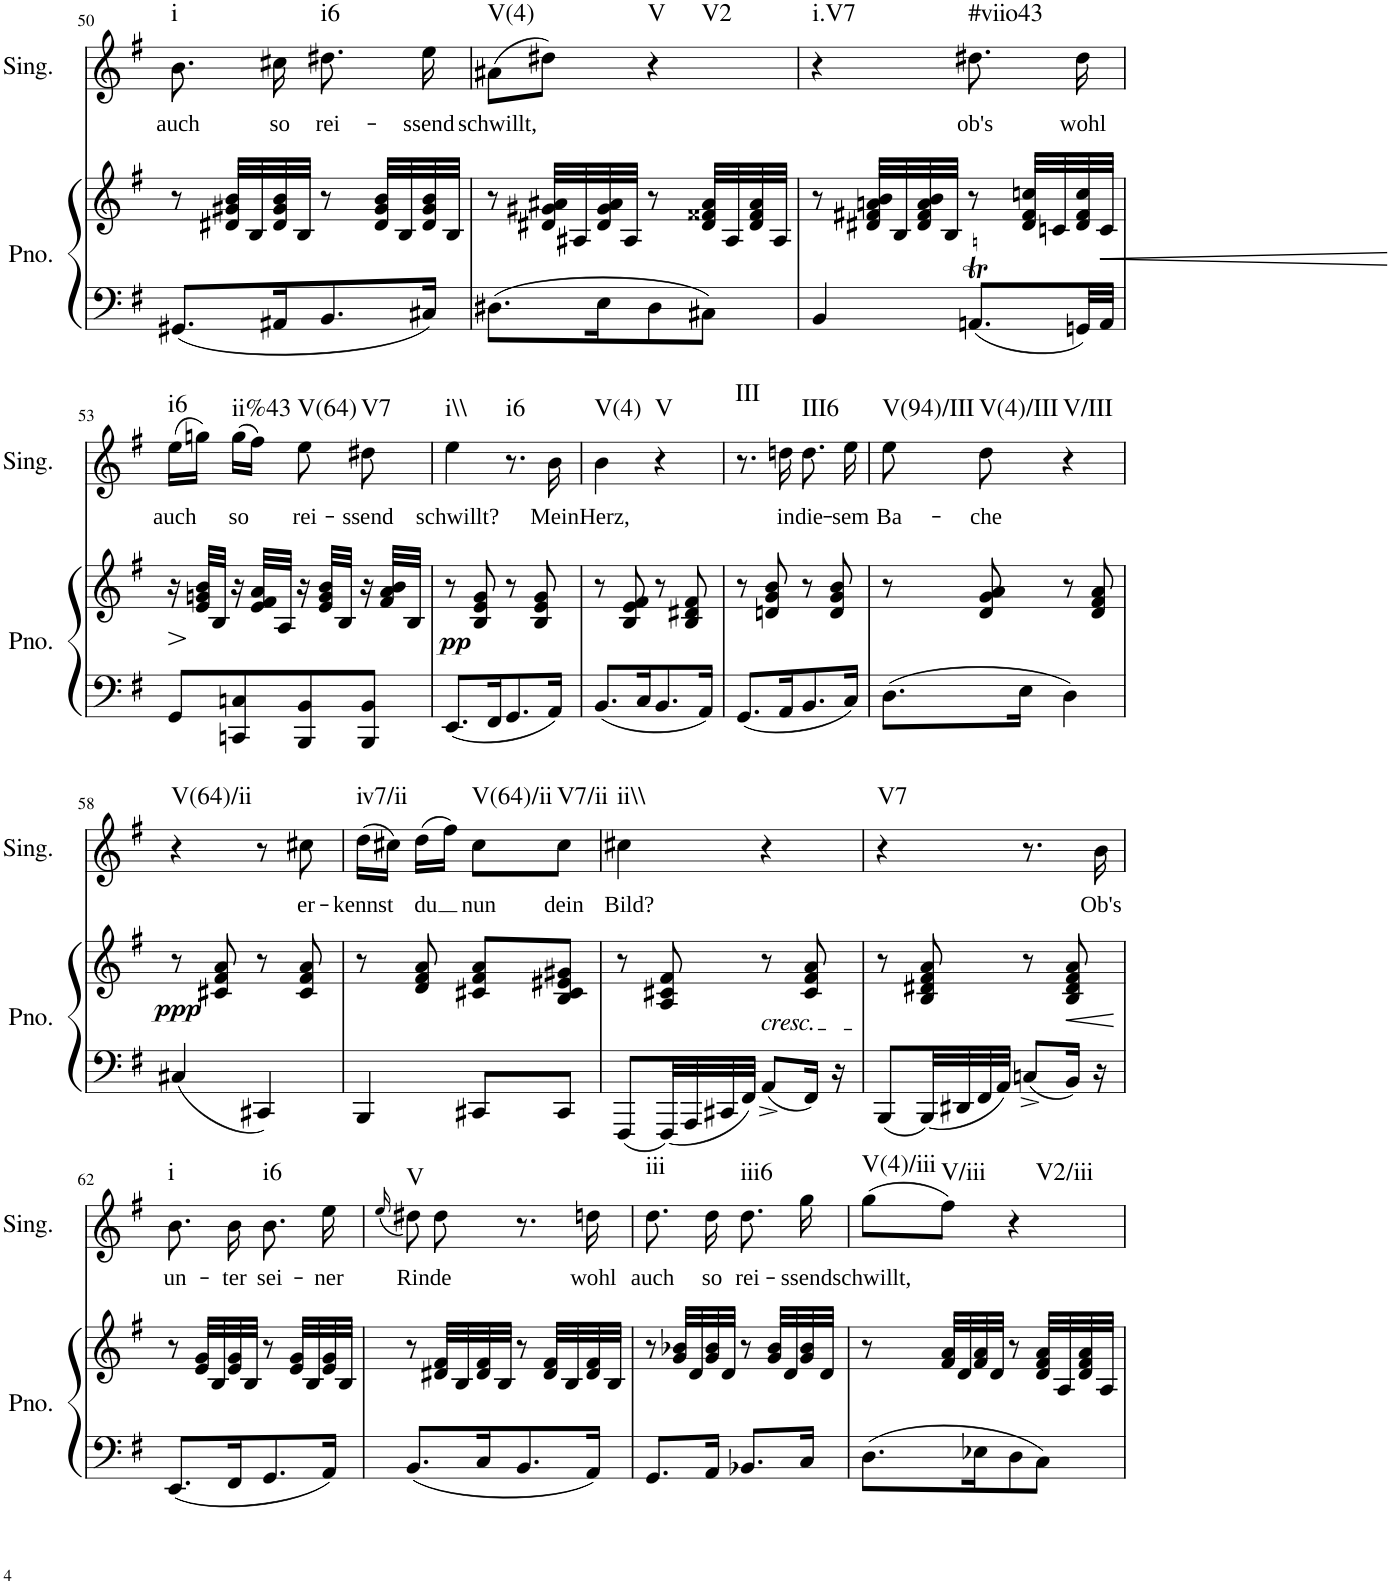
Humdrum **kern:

**kern	**kern	**dynam	**kern	**text	**harte
*part2	*part2	*part2	*part1	*part1	*part1
*staff3	*staff2	*staff2/3	*staff1	*staff1	*
*I"Pianoforte	*	*	*I"Singstimme	*	*
*I'Pno.	*	*	*I'Sing.	*	*
!!LO:PB:g=z
*clefF4	*clefG2	*	*clefG2	*	*
*k[f#]	*k[f#]	*	*k[f#]	*	*
*M2/4	*M2/4	*	*M2/4	*	*
=50	=50	=50	=50	=50	=50
!	!	!	!	!LO:LY:b	!LO:H:kt=i
8.GG#X/L	8r	.	8.b\	auch	N
.	32d#X/ 32g#X/ 32b/LLL	.	.	.	.
.	32B/	.	.	.	.
!	!	!	!	!LO:LY:b	!
16AA#X/K	32d#/ 32g#/ 32b/	.	16cc#X\	so	.
.	32B/JJJ	.	.	.	.
!	!	!	!	!LO:LY:b	!LO:H:kt=i6
8.BB/	8r	.	8.dd#X\	rei-	N
.	32d#/ 32g#/ 32b/LLL	.	.	.	.
.	32B/	.	.	.	.
!	!	!	!	!LO:LY:b	!
16C#X/Jk	32d#/ 32g#/ 32b/	.	16ee\	-ssend	.
.	32B/JJJ	.	.	.	.
=51	=51	=51	=51	=51	=51
!	!	!	!	!LO:LY:b	!LO:H:kt=V(4)
8.D#X\L	8r	.	(8a#X\L	schwillt,	N
.	32d#X/ 32g#X/ 32a#X/LLL	.	8dd#X\J)	.	.
.	32A#X/	.	.	.	.
16E\K	32d#/ 32g#/ 32a#/	.	.	.	.
.	32A#/JJJ	.	.	.	.
!	!	!	!	!	!LO:H:n=1:kt=V
!	!	!	!	!	!LO:H:n=2:kt=V2
8D#\	8r	.	4r	.	N N
8C#X\J	32d#/ 32f##X/ 32a#/LLL	.	.	.	.
.	32A#/	.	.	.	.
.	32d#/ 32f##/ 32a#/	.	.	.	.
.	32A#/JJJ	.	.	.	.
=52	=52	=52	=52	=52	=52
!	!	!	!	!	!LO:H:kt=i.V7
4BB/	8r	.	4r	.	N
.	32d#X/ 32f#X/ 32an/ 32b/LLL	.	.	.	.
.	32B/	.	.	.	.
.	32d#/ 32f#/ 32a/ 32b/	.	.	.	.
.	32B/JJJ	.	.	.	.
!	!	!	!	!LO:LY:b	!LO:H:kt=#viio43
8.AAnT/L	8r	.	8.dd#X\	ob's	N
.	32d#/ 32f#/ 32ccn/LLL	.	.	.	.
.	32cn/	.	.	.	.
!	!	!	!	!LO:LY:b	!
32GGn/LL	32d#/ 32f#/ 32cc/	.	16dd#\	wohl	.
!	!	!LO:HP:b	!	!	!
32AA/JJJ	32c/JJJ	<	.	.	.
.	.	[	.	.	.
!!LO:LB:g=z
=53	=53	=53	=53	=53	=53
!	!	!LO:HP:b	!	!LO:LY:b	!LO:H:kt=i6
8GG/L	16r	>	(16ee\LL	auch	N
.	32e/ 32gn/ 32b/LLL	]	16ggn\JJ)	.	.
.	32B/JJJ	.	.	.	.
!	!	!	!	!LO:LY:b	!LO:H:kt=ii%43
8CCn/ 8Cn/	16r	.	(16gg\LL	so	N
.	32e/ 32f#/ 32a/LLL	.	16ff#\JJ)	.	.
.	32A/JJJ	.	.	.	.
!	!	!	!	!LO:LY:b	!LO:H:kt=V(64)
8BBB/ 8BB/	16r	.	8ee\	rei-	N
.	32e/ 32g/ 32b/LLL	.	.	.	.
.	32B/JJJ	.	.	.	.
!	!	!	!	!LO:LY:b	!LO:H:kt=V7
8BBB/ 8BB/J	16r	.	8dd#X\	-ssend	N
.	32f#/ 32a/ 32b/LLL	.	.	.	.
.	32B/JJJ	.	.	.	.
=54	=54	=54	=54	=54	=54
!	!	!LO:DY:b	!	!LO:LY:b	!LO:H:kt=i\\
8.EE/L	8r	pp	4ee\	schwillt?	N
.	8B/ 8e/ 8g/	.	.	.	.
16FF#/K	.	.	.	.	.
!	!	!	!	!	!LO:H:kt=i6
8.GG/	8r	.	8.r	.	N
.	8B/ 8e/ 8g/	.	.	.	.
!	!	!	!	!LO:LY:b	!
16AA/Jk	.	.	16b\	Mein	.
=55	=55	=55	=55	=55	=55
!	!	!	!	!LO:LY:b	!LO:H:kt=V(4)
8.BB/L	8r	.	4b\	Herz,	N
.	8B/ 8e/ 8f#/	.	.	.	.
16C/K	.	.	.	.	.
!	!	!	!	!	!LO:H:kt=V
8.BB/	8r	.	4r	.	N
.	8B/ 8d#X/ 8f#/	.	.	.	.
16AA/Jk	.	.	.	.	.
=56	=56	=56	=56	=56	=56
!	!	!	!	!	!LO:H:kt=III
8.GG/L	8r	.	8.r	.	N
.	8dn/ 8g/ 8b/	.	.	.	.
!	!	!	!	!LO:LY:b	!
16AA/K	.	.	16ddn\	in	.
!	!	!	!	!LO:LY:b	!LO:H:kt=III6
8.BB/	8r	.	8.dd\	die-	N
.	8d/ 8g/ 8b/	.	.	.	.
!	!	!	!	!LO:LY:b	!
16C/Jk	.	.	16ee\	-sem	.
=57	=57	=57	=57	=57	=57
!	!	!	!	!LO:LY:b	!LO:H:kt=V(94)/III
8.D\L	8r	.	8ee\	Ba-	N
!	!	!	!	!LO:LY:b	!LO:H:kt=V(4)/III
.	8d/ 8g/ 8a/	.	8dd\	-che	N
16E\Jk	.	.	.	.	.
!	!	!	!	!	!LO:H:kt=V/III
4D\	8r	.	4r	.	N
.	8d/ 8f#/ 8a/	.	.	.	.
!!LO:LB:g=z
=58	=58	=58	=58	=58	=58
!	!	!LO:DY:b	!	!	!LO:H:kt=V(64)/ii
4C#X/	8r	ppp	4r	.	N
.	8c#X/ 8f#/ 8a/	.	.	.	.
4CC#X/	8r	.	8r	.	.
!	!	!	!	!LO:LY:b	!
.	8c#/ 8f#/ 8a/	.	8cc#X\	er-	.
=59	=59	=59	=59	=59	=59
!	!	!	!	!LO:LY:b	!LO:H:kt=iv7/ii
4BBB/	8r	.	(16dd\LL	-kennst	N
.	.	.	16cc#X\JJ)	.	.
!	!	!	!	!LO:LY:b	!
.	8d/ 8f#/ 8a/	.	(16dd\LL	du	.
.	.	.	16ff#\JJ)	.	.
!	!	!	!	!LO:LY:b	!LO:H:kt=V(64)/ii
8CC#X/L	8c#X/ 8f#/ 8a/L	.	8cc#\L	nun	N
!	!	!	!	!LO:LY:b	!LO:H:kt=V7/ii
8CC#/J	8B/ 8c#/ 8e#X/ 8g#X/J	.	8cc#\J	dein	N
=60	=60	=60	=60	=60	=60
!	!	!	!	!LO:LY:b	!LO:H:kt=ii\\
8FFF#/L	8r	.	4cc#X\	Bild?	N
32FFF#/LL	8A/ 8c#X/ 8f#/	.	.	.	.
32AAA/	.	.	.	.	.
32CC#X/	.	.	.	.	.
32FF#/JJJ	.	.	.	.	.
!	!LO:TX:b:i:t=cresc.	!	!	!	!
8AA^/L	8r	.	4r	.	.
16FF#/Jk	8c#/ 8f#/ 8a/	.	.	.	.
16r	.	.	.	.	.
=61	=61	=61	=61	=61	=61
!	!	!	!	!	!LO:H:kt=V7
8BBB/L	8r	.	4r	.	N
32BBB/LL	8B/ 8d#X/ 8f#/ 8a/	.	.	.	.
32DD#X/	.	.	.	.	.
32FF#/	.	.	.	.	.
32AA/JJJ	.	.	.	.	.
8Cn^/L	8r	.	8.r	.	.
!	!	!LO:HP:b	!	!	!
16BB/Jk	8B/ 8d#/ 8f#/ 8a/	<	.	.	.
!	!	!	!	!LO:LY:b	!
16r	.	.	16b\	Ob's	.
.	.	[	.	.	.
!!LO:LB:g=z
=62	=62	=62	=62	=62	=62
!	!	!	!	!LO:LY:b	!LO:H:kt=i
8.EE/L	8r	.	8.b\	un-	N
.	32e/ 32g/LLL	.	.	.	.
.	32B/	.	.	.	.
!	!	!	!	!LO:LY:b	!
16FF#/K	32e/ 32g/	.	16b\	-ter	.
.	32B/JJJ	.	.	.	.
!	!	!	!	!LO:LY:b	!LO:H:kt=i6
8.GG/	8r	.	8.b\	sei-	N
.	32e/ 32g/LLL	.	.	.	.
.	32B/	.	.	.	.
!	!	!	!	!LO:LY:b	!
16AA/Jk	32e/ 32g/	.	16ee\	-ner	.
.	32B/JJJ	.	.	.	.
=63	=63	=63	=63	=63	=63
.	.	.	(16qee/	.	.
!	!	!	!	!LO:LY:b	!LO:H:kt=V
8.BB/L	8r	.	8dd#X\)	Rin-	N
!	!	!	!	!LO:LY:b	!
.	32d#X/ 32f#/LLL	.	8dd#\	-de	.
.	32B/	.	.	.	.
16C/K	32d#/ 32f#/	.	.	.	.
.	32B/JJJ	.	.	.	.
8.BB/	8r	.	8.r	.	.
.	32d#/ 32f#/LLL	.	.	.	.
.	32B/	.	.	.	.
!	!	!	!	!LO:LY:b	!
16AA/Jk	32d#/ 32f#/	.	16ddn\	wohl	.
.	32B/JJJ	.	.	.	.
=64	=64	=64	=64	=64	=64
!	!	!	!	!LO:LY:b	!LO:H:kt=iii
8.GG/L	8r	.	8.dd\	auch	N
.	32g/ 32b-X/LLL	.	.	.	.
.	32d/	.	.	.	.
!	!	!	!	!LO:LY:b	!
16AA/Jk	32g/ 32b-/	.	16dd\	so	.
.	32d/JJJ	.	.	.	.
!	!	!	!	!LO:LY:b	!LO:H:kt=iii6
8.BB-X/L	8r	.	8.dd\	rei-	N
.	32g/ 32b-/LLL	.	.	.	.
.	32d/	.	.	.	.
!	!	!	!	!LO:LY:b	!
16C/Jk	32g/ 32b-/	.	16gg\	-ssend	.
.	32d/JJJ	.	.	.	.
=65	=65	=65	=65	=65	=65
!	!	!	!	!LO:LY:b	!LO:H:kt=V(4)/iii
8.D\L	8r	.	(8gg\L	schwillt,	N
!	!	!	!	!	!LO:H:kt=V/iii
.	32f#/ 32a/LLL	.	8ff#\J)	.	N
.	32d/	.	.	.	.
16E-X\K	32f#/ 32a/	.	.	.	.
.	32d/JJJ	.	.	.	.
!	!	!	!	!	!LO:H:kt=V2/iii
8D\	8r	.	4r	.	N
8C\J	32d/ 32f#/ 32a/LLL	.	.	.	.
.	32A/	.	.	.	.
.	32d/ 32f#/ 32a/	.	.	.	.
.	32A/JJJ	.	.	.	.
=	=	=	=	=	=
*-	*-	*-	*-	*-	*-
